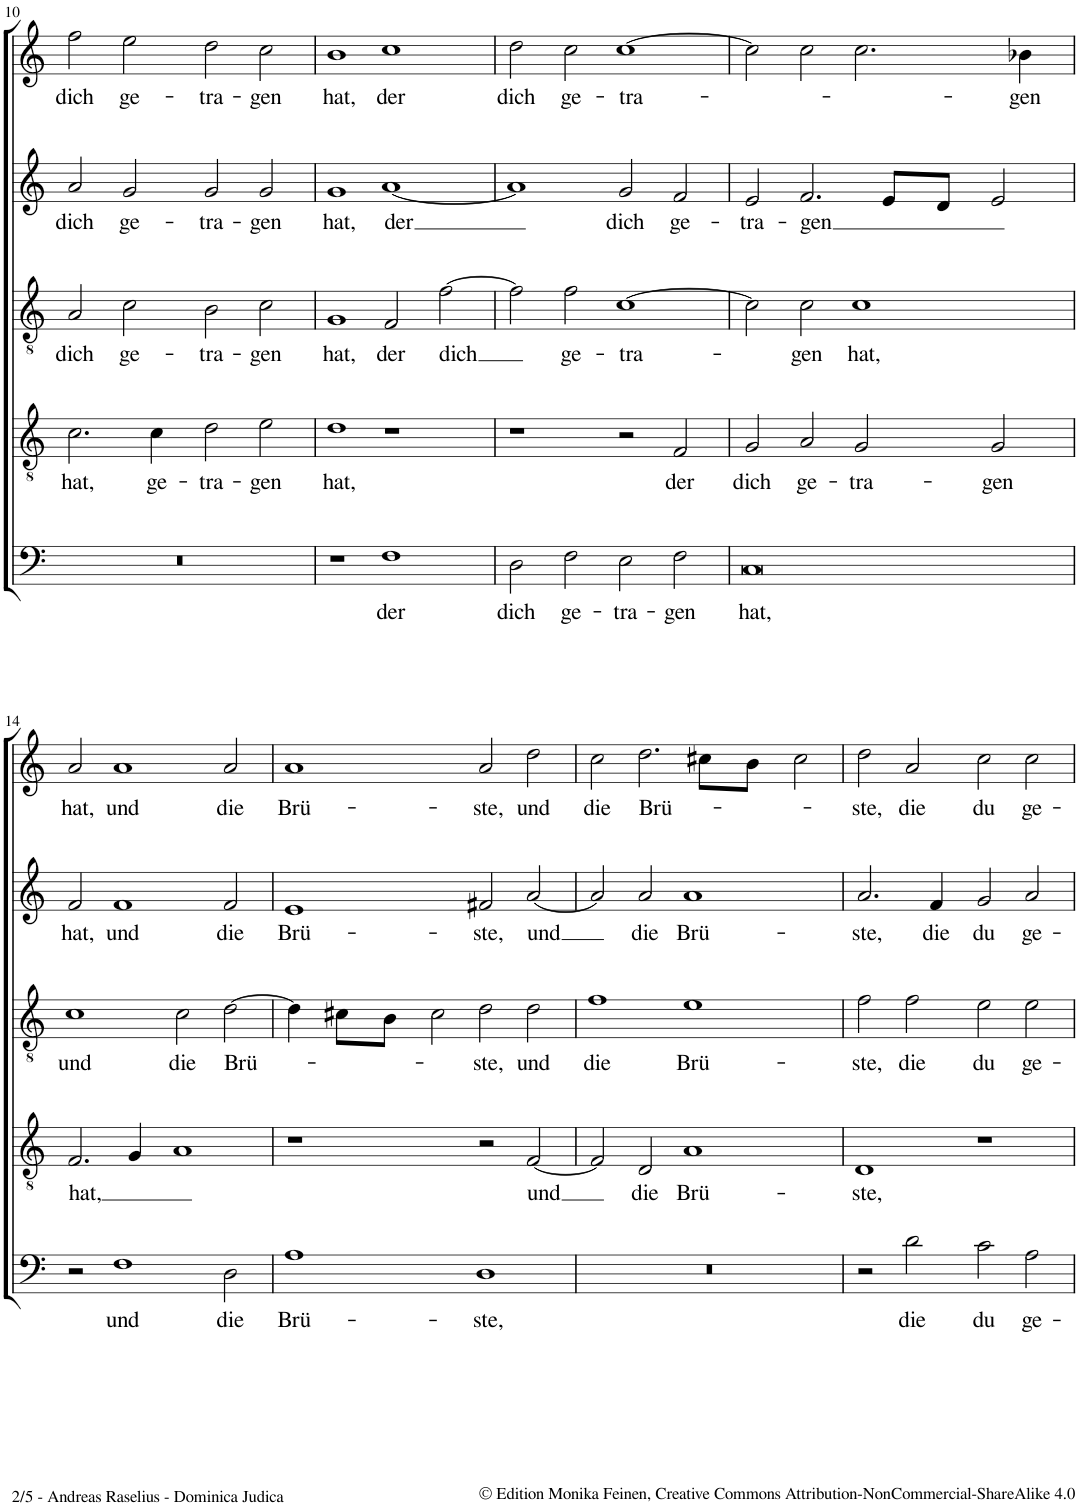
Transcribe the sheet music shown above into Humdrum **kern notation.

**kern	**text	**kern	**text	**kern	**text	**kern	**text	**kern	**text
*part5	*part5	*part4	*part4	*part3	*part3	*part2	*part2	*part1	*part1
*staff5	*staff5	*staff4	*staff4	*staff3	*staff3	*staff2	*staff2	*staff1	*staff1
*I"Bassus	*	*I"Tenor [Hypolydius]	*	*I"Quintus	*	*I"Altus	*	*I"Cantus	*
!!LO:PB:g=z
*clefF4	*	*clefGv2	*	*clefGv2	*	*clefG2	*	*clefG2	*
*k[]	*	*k[]	*	*k[]	*	*k[]	*	*k[]	*
*M4/2	*	*M4/2	*	*M4/2	*	*M4/2	*	*M4/2	*
*met(c|)	*	*met(c|)	*	*met(c|)	*	*met(c|)	*	*met(c|)	*
=10	=10	=10	=10	=10	=10	=10	=10	=10	=10
!	!	!	!LO:LY:b	!	!LO:LY:b	!	!LO:LY:b	!	!LO:LY:b
0r	.	2.c\	hat,	2A/	dich	2a/	dich	2ff\	dich
!	!	!	!	!	!LO:LY:b	!	!LO:LY:b	!	!LO:LY:b
.	.	.	.	2c\	ge-	2g/	ge-	2ee\	ge-
!	!	!	!LO:LY:b	!	!	!	!	!	!
.	.	4c\	ge-	.	.	.	.	.	.
!	!	!	!LO:LY:b	!	!LO:LY:b	!	!LO:LY:b	!	!LO:LY:b
.	.	2d\	-tra-	2B\	-tra-	2g/	-tra-	2dd\	-tra-
!	!	!	!LO:LY:b	!	!LO:LY:b	!	!LO:LY:b	!	!LO:LY:b
.	.	2e\	-gen	2c\	-gen	2g/	-gen	2cc\	-gen
=11	=11	=11	=11	=11	=11	=11	=11	=11	=11
!	!	!	!LO:LY:b	!	!LO:LY:b	!	!LO:LY:b	!	!LO:LY:b
1r	.	1d	hat,	1G	hat,	1g	hat,	1b	hat,
!	!LO:LY:b	!	!	!	!LO:LY:b	!	!LO:LY:b	!	!LO:LY:b
1F	der	1r	.	2F/	der	[1a	der	1cc	der
!	!	!	!	!	!LO:LY:b	!	!	!	!
.	.	.	.	[2f\	dich	.	.	.	.
=12	=12	=12	=12	=12	=12	=12	=12	=12	=12
!	!LO:LY:b	!	!	!	!	!	!	!	!LO:LY:b
2D\	dich	1r	.	2f\]	.	1a]	.	2dd\	dich
!	!LO:LY:b	!	!	!	!LO:LY:b	!	!	!	!LO:LY:b
2F\	ge-	.	.	2f\	ge-	.	.	2cc\	ge-
!	!LO:LY:b	!	!	!	!LO:LY:b	!	!LO:LY:b	!	!LO:LY:b
2E\	-tra-	2r	.	[1c	-tra-	2g/	dich	[1cc	-tra-
!	!LO:LY:b	!	!LO:LY:b	!	!	!	!LO:LY:b	!	!
2F\	-gen	2F/	der	.	.	2f/	ge-	.	.
=13	=13	=13	=13	=13	=13	=13	=13	=13	=13
!	!LO:LY:b	!	!LO:LY:b	!	!	!	!LO:LY:b	!	!
0C	hat,	2G/	dich	2c\]	.	2e/	-tra-	2cc\]	.
!	!	!	!LO:LY:b	!	!LO:LY:b	!	!LO:LY:b	!	!
.	.	2A/	ge-	2c\	-gen	2.f/	-gen	2cc\	.
!	!	!	!LO:LY:b	!	!LO:LY:b	!	!	!	!
.	.	2G/	-tra-	1c	hat,	.	.	2.cc\	.
.	.	.	.	.	.	8e/L	.	.	.
.	.	.	.	.	.	8d/J	.	.	.
!	!	!	!LO:LY:b	!	!	!	!	!	!
.	.	2G/	-gen	.	.	2e/	.	.	.
!	!	!	!	!	!	!	!	!	!LO:LY:b
.	.	.	.	.	.	.	.	4b-X\	-gen
!!LO:LB:g=z
=14	=14	=14	=14	=14	=14	=14	=14	=14	=14
!	!	!	!LO:LY:b	!	!LO:LY:b	!	!LO:LY:b	!	!LO:LY:b
2r	.	2.F/	hat,	1c	und	2f/	hat,	2a/	hat,
!	!LO:LY:b	!	!	!	!	!	!LO:LY:b	!	!LO:LY:b
1F	und	.	.	.	.	1f	und	1a	und
.	.	4G/	.	.	.	.	.	.	.
!	!	!	!	!	!LO:LY:b	!	!	!	!
.	.	1A	.	2c\	die	.	.	.	.
!	!LO:LY:b	!	!	!	!LO:LY:b	!	!LO:LY:b	!	!LO:LY:b
2D\	die	.	.	[2d\	Brü-	2f/	die	2a/	die
=15	=15	=15	=15	=15	=15	=15	=15	=15	=15
!	!LO:LY:b	!	!	!	!	!	!LO:LY:b	!	!LO:LY:b
1A	Brü-	1r	.	4d\]	.	1e	Brü-	1a	Brü-
.	.	.	.	8c#X\L	.	.	.	.	.
.	.	.	.	8B\J	.	.	.	.	.
.	.	.	.	2c#\	.	.	.	.	.
!	!LO:LY:b	!	!	!	!LO:LY:b	!	!LO:LY:b	!	!LO:LY:b
1D	-ste,	2r	.	2d\	-ste,	2f#X/	-ste,	2a/	-ste,
!	!	!	!LO:LY:b	!	!LO:LY:b	!	!LO:LY:b	!	!LO:LY:b
.	.	[2F/	und	2d\	und	[2a/	und	2dd\	und
=16	=16	=16	=16	=16	=16	=16	=16	=16	=16
!	!	!	!	!	!LO:LY:b	!	!	!	!LO:LY:b
0r	.	2F/]	.	1f	die	2a/]	.	2cc\	die
!	!	!	!LO:LY:b	!	!	!	!LO:LY:b	!	!LO:LY:b
.	.	2D/	die	.	.	2a/	die	2.dd\	Brü-
!	!	!	!LO:LY:b	!	!LO:LY:b	!	!LO:LY:b	!	!
.	.	1A	Brü-	1e	Brü-	1a	Brü-	.	.
.	.	.	.	.	.	.	.	8cc#X\L	.
.	.	.	.	.	.	.	.	8b\J	.
.	.	.	.	.	.	.	.	2cc#\	.
=17	=17	=17	=17	=17	=17	=17	=17	=17	=17
!	!	!	!LO:LY:b	!	!LO:LY:b	!	!LO:LY:b	!	!LO:LY:b
2r	.	1D	-ste,	2f\	-ste,	2.a/	-ste,	2dd\	-ste,
!	!LO:LY:b	!	!	!	!LO:LY:b	!	!	!	!LO:LY:b
2d\	die	.	.	2f\	die	.	.	2a/	die
!	!	!	!	!	!	!	!LO:LY:b	!	!
.	.	.	.	.	.	4f/	die	.	.
!	!LO:LY:b	!	!	!	!LO:LY:b	!	!LO:LY:b	!	!LO:LY:b
2c\	du	1r	.	2e\	du	2g/	du	2cc\	du
!	!LO:LY:b	!	!	!	!LO:LY:b	!	!LO:LY:b	!	!LO:LY:b
2A\	ge-	.	.	2e\	ge-	2a/	ge-	2cc\	ge-
=	=	=	=	=	=	=	=	=	=
*-	*-	*-	*-	*-	*-	*-	*-	*-	*-
